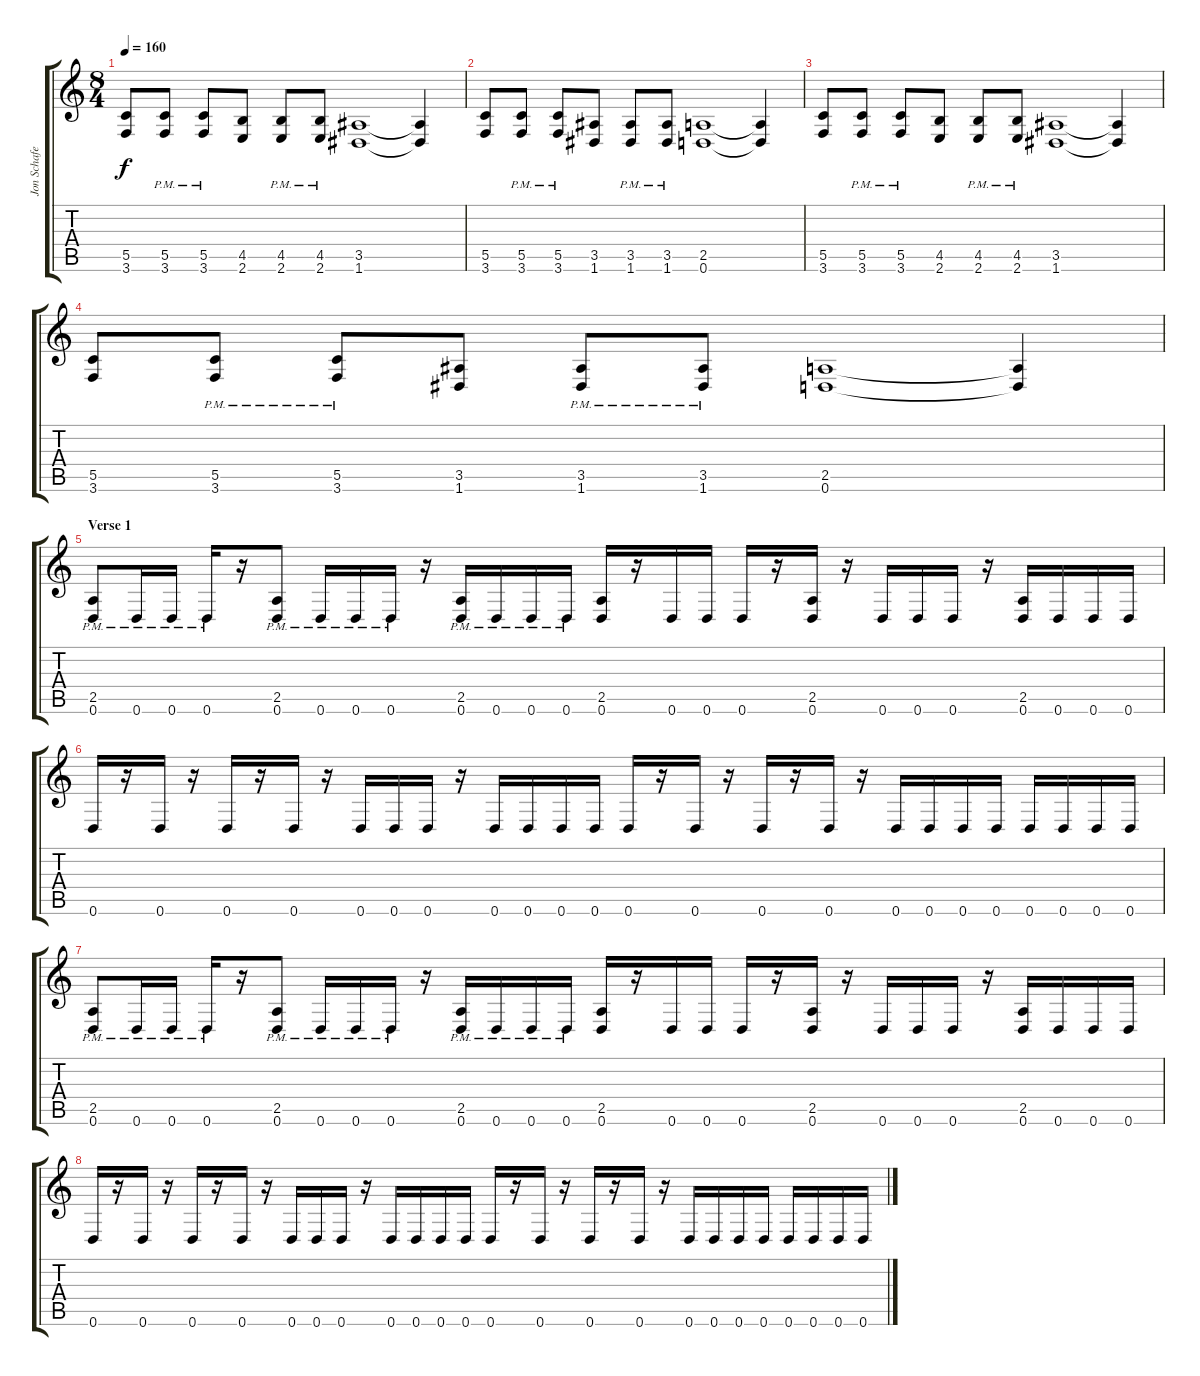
\track ("Jon Schafer Double" "Jon Schafe") {instrument distortionguitar}
\staff {score tabs}
\tuning (D4 A3 F3 C3 G2 D2) {hide}
\ts (8 4)
\tempo 160
\clef g2
\ks c
(5.5 3.6).8{dy f} (5.5{pm} 3.6{pm}).8 (5.5{pm} 3.6{pm}).8 (4.5 2.6).8 (4.5{pm} 2.6{pm}).8 (4.5{pm} 2.6{pm}).8 (3.5 1.6).1 (3.5{t} 1.6{t}).4 |
(5.5 3.6).8 (5.5{pm} 3.6{pm}).8 (5.5{pm} 3.6{pm}).8 (3.5 1.6).8 (3.5{pm} 1.6{pm}).8 (3.5{pm} 1.6{pm}).8 (2.5 0.6).1 (2.5{t} 0.6{t}).4 |
(5.5 3.6).8 (5.5{pm} 3.6{pm}).8 (5.5{pm} 3.6{pm}).8 (4.5 2.6).8 (4.5{pm} 2.6{pm}).8 (4.5{pm} 2.6{pm}).8 (3.5 1.6).1 (3.5{t} 1.6{t}).4 |
(5.5 3.6).8 (5.5{pm} 3.6{pm}).8 (5.5{pm} 3.6{pm}).8 (3.5 1.6).8 (3.5{pm} 1.6{pm}).8 (3.5{pm} 1.6{pm}).8 (2.5 0.6).1 (2.5{t} 0.6{t}).4 |
\section ("" "Verse 1")
(2.5{pm} 0.6{pm}).8 0.6{pm}.16 0.6{pm}.16 0.6{pm}.16 r.16 (2.5{pm} 0.6{pm}).8 0.6{pm}.16 0.6{pm}.16 0.6{pm}.16 r.16 (2.5{pm} 0.6{pm}).16 0.6{pm}.16 0.6{pm}.16 0.6{pm}.16 (2.5 0.6).16 r.16 0.6.16 0.6.16 0.6.16 r.16 (2.5 0.6).16 r.16 0.6.16 0.6.16 0.6.16 r.16 (2.5 0.6).16 0.6.16 0.6.16 0.6.16 |
0.6.16 r.16 0.6.16 r.16 0.6.16 r.16 0.6.16 r.16 0.6.16 0.6.16 0.6.16 r.16 0.6.16 0.6.16 0.6.16 0.6.16 0.6.16 r.16 0.6.16 r.16 0.6.16 r.16 0.6.16 r.16 0.6.16 0.6.16 0.6.16 0.6.16 0.6.16 0.6.16 0.6.16 0.6.16 |
(2.5{pm} 0.6{pm}).8 0.6{pm}.16 0.6{pm}.16 0.6{pm}.16 r.16 (2.5{pm} 0.6{pm}).8 0.6{pm}.16 0.6{pm}.16 0.6{pm}.16 r.16 (2.5{pm} 0.6{pm}).16 0.6{pm}.16 0.6{pm}.16 0.6{pm}.16 (2.5 0.6).16 r.16 0.6.16 0.6.16 0.6.16 r.16 (2.5 0.6).16 r.16 0.6.16 0.6.16 0.6.16 r.16 (2.5 0.6).16 0.6.16 0.6.16 0.6.16 |
0.6.16 r.16 0.6.16 r.16 0.6.16 r.16 0.6.16 r.16 0.6.16 0.6.16 0.6.16 r.16 0.6.16 0.6.16 0.6.16 0.6.16 0.6.16 r.16 0.6.16 r.16 0.6.16 r.16 0.6.16 r.16 0.6.16 0.6.16 0.6.16 0.6.16 0.6.16 0.6.16 0.6.16 0.6.16
